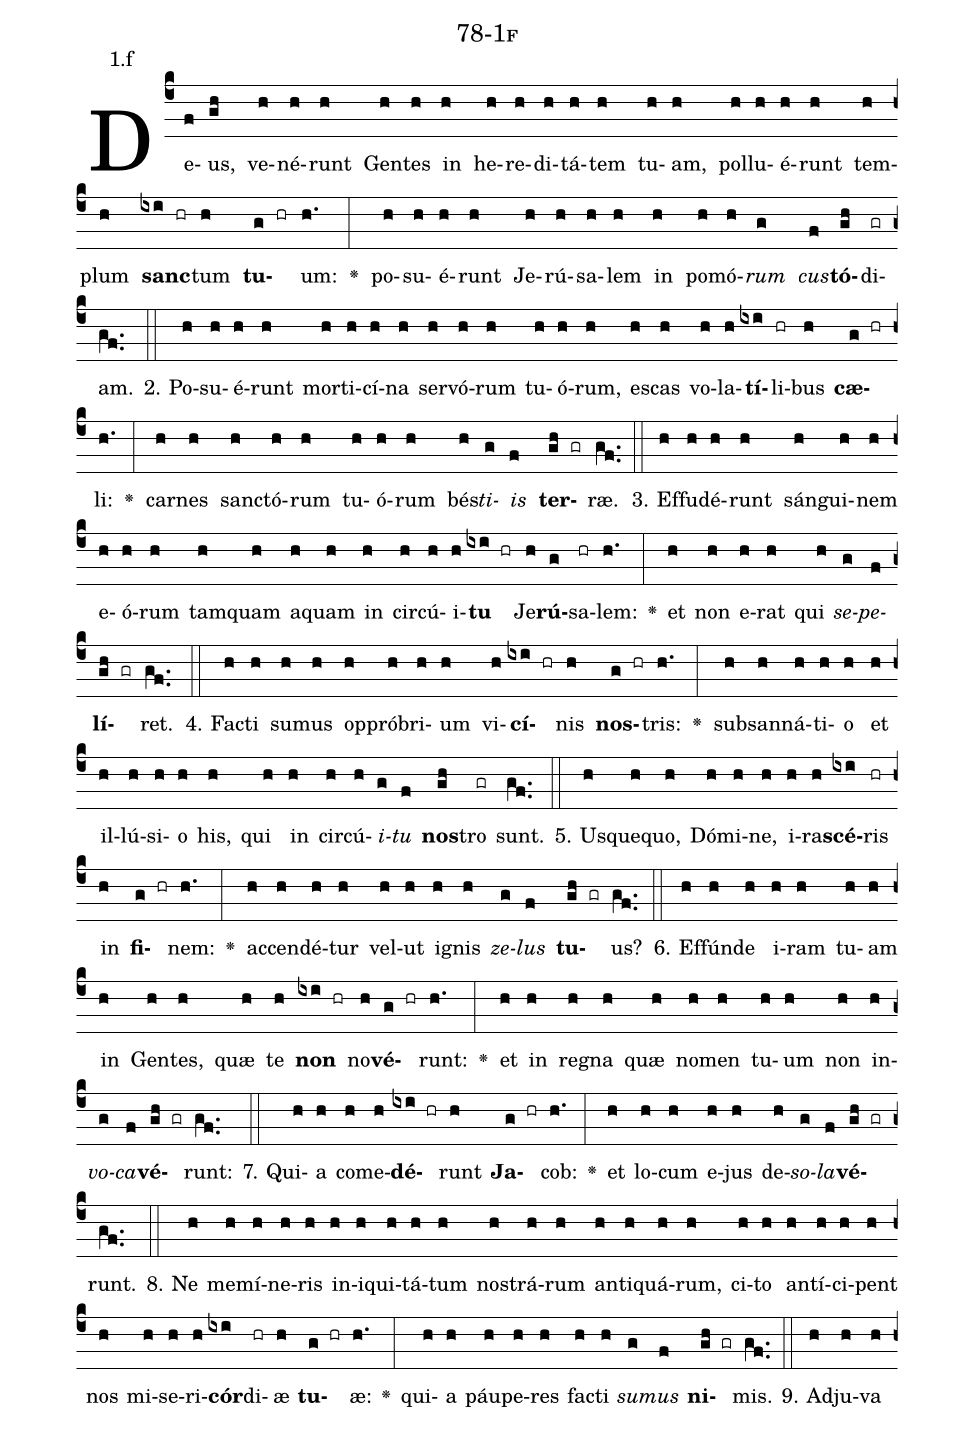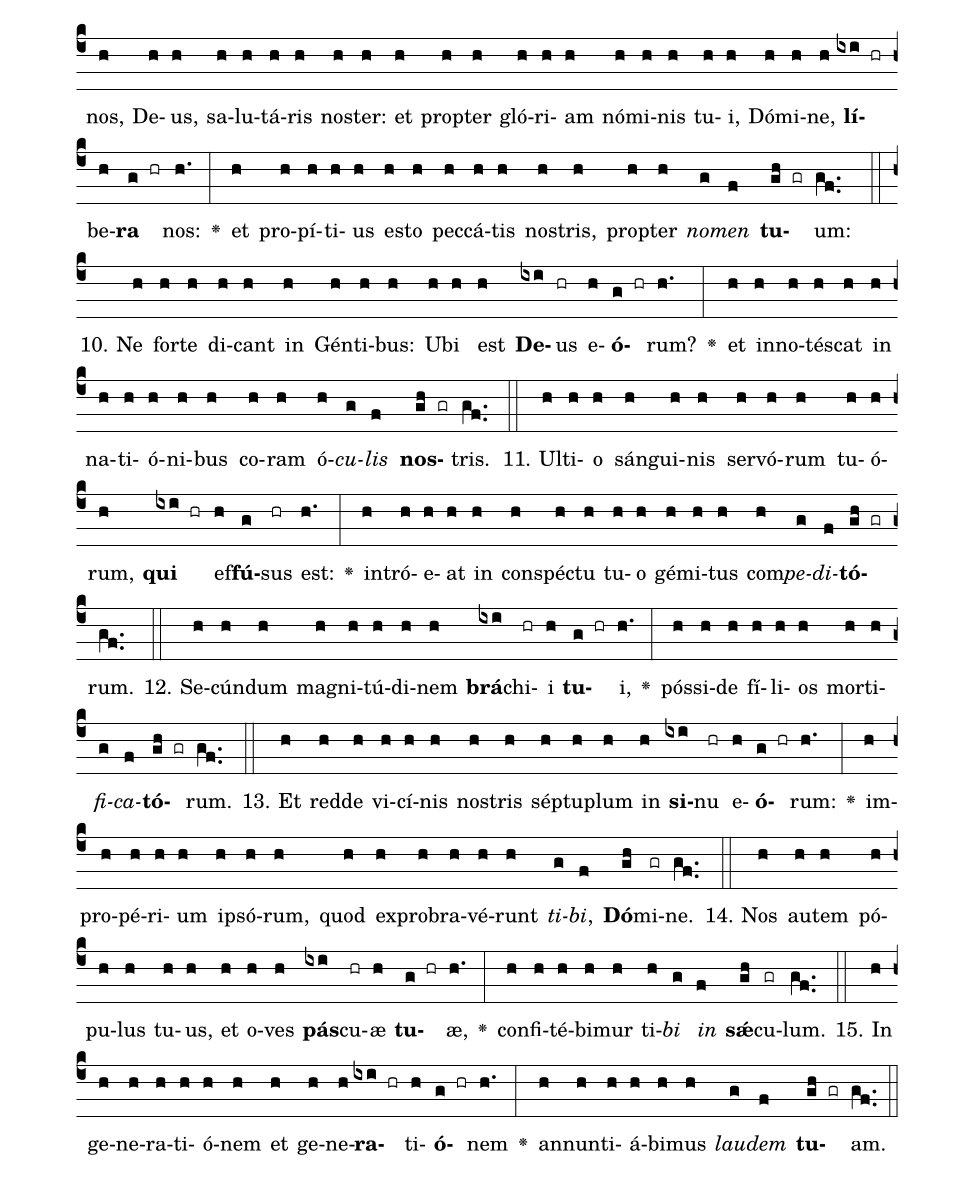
name: 78-1f;
annotation: 1.f;
%%
(c4)De(f)us,(gh) ve(h)né(h)runt(h) Gen(h)tes(h) in(h) he(h)re(h)di(h)tá(h)tem(h) tu(h)am,(h) pol(h)lu(h)é(h)runt(h) tem(h)plum(h) <b>sanc</b>(ixi hr)tum(h) <b>tu</b>(g hr)um:(h.) <v>\greheightstar</v>(:) po(h)su(h)é(h)runt(h) Je(h)rú(h)sa(h)lem(h) in(h) po(h)mó(h)<i>rum</i>(g) <i>cus</i>(f)<b>tó</b>(gh)di(gr)am.(gf..) (::)
2. Po(h)su(h)é(h)runt(h) mor(h)ti(h)cí(h)na(h) ser(h)vó(h)rum(h) tu(h)ó(h)rum,(h) es(h)cas(h) vo(h)la(h)<b>tí</b>(ixi)li(hr)bus(h) <b>cæ</b>(g hr)li:(h.) <v>\greheightstar</v>(:) car(h)nes(h) sanc(h)tó(h)rum(h) tu(h)ó(h)rum(h) bés(h)<i>ti</i>(g)<i>is</i>(f) <b>ter</b>(gh gr)ræ.(gf..) (::)
3. Ef(h)fu(h)dé(h)runt(h) sán(h)gui(h)nem(h) e(h)ó(h)rum(h) tam(h)quam(h) a(h)quam(h) in(h) cir(h)cú(h)i(h)<b>tu</b>(ixi hr) Je(h)<b>rú</b>(g)sa(hr)lem:(h.) <v>\greheightstar</v>(:) et(h) non(h) e(h)rat(h) qui(h) <i>se</i>(g)<i>pe</i>(f)<b>lí</b>(gh gr)ret.(gf..) (::)
4. Fac(h)ti(h) su(h)mus(h) op(h)pró(h)bri(h)um(h) vi(h)<b>cí</b>(ixi hr)nis(h) <b>nos</b>(g hr)tris:(h.) <v>\greheightstar</v>(:) sub(h)san(h)ná(h)ti(h)o(h) et(h) il(h)lú(h)si(h)o(h) his,(h) qui(h) in(h) cir(h)cú(h)<i>i</i>(g)<i>tu</i>(f) <b>nos</b>(gh)tro(gr) sunt.(gf..) (::)
5. Us(h)que(h)quo,(h) Dó(h)mi(h)ne,(h) i(h)ra(h)<b>scé</b>(ixi)ris(hr) in(h) <b>fi</b>(g hr)nem:(h.) <v>\greheightstar</v>(:) ac(h)cen(h)dé(h)tur(h) vel(h)ut(h) i(h)gnis(h) <i>ze</i>(g)<i>lus</i>(f) <b>tu</b>(gh gr)us?(gf..) (::)
6. Ef(h)fún(h)de(h) i(h)ram(h) tu(h)am(h) in(h) Gen(h)tes,(h) quæ(h) te(h) <b>non</b>(ixi hr) no(h)<b>vé</b>(g hr)runt:(h.) <v>\greheightstar</v>(:) et(h) in(h) re(h)gna(h) quæ(h) no(h)men(h) tu(h)um(h) non(h) in(h)<i>vo</i>(g)<i>ca</i>(f)<b>vé</b>(gh gr)runt:(gf..) (::)
7. Qui(h)a(h) com(h)e(h)<b>dé</b>(ixi hr)runt(h) <b>Ja</b>(g hr)cob:(h.) <v>\greheightstar</v>(:) et(h) lo(h)cum(h) e(h)jus(h) de(h)<i>so</i>(g)<i>la</i>(f)<b>vé</b>(gh gr)runt.(gf..) (::)
8. Ne(h) me(h)mí(h)ne(h)ris(h) in(h)i(h)qui(h)tá(h)tum(h) nos(h)trá(h)rum(h) an(h)ti(h)quá(h)rum,(h) ci(h)to(h) an(h)tí(h)ci(h)pent(h) nos(h) mi(h)se(h)ri(h)<b>cór</b>(ixi)di(hr)æ(h) <b>tu</b>(g hr)æ:(h.) <v>\greheightstar</v>(:) qui(h)a(h) páu(h)pe(h)res(h) fac(h)ti(h) <i>su</i>(g)<i>mus</i>(f) <b>ni</b>(gh gr)mis.(gf..) (::)
9. Ad(h)ju(h)va(h) nos,(h) De(h)us,(h) sa(h)lu(h)tá(h)ris(h) nos(h)ter:(h) et(h) prop(h)ter(h) gló(h)ri(h)am(h) nó(h)mi(h)nis(h) tu(h)i,(h) Dó(h)mi(h)ne,(h) <b>lí</b>(ixi hr)be(h)<b>ra</b>(g hr) nos:(h.) <v>\greheightstar</v>(:) et(h) pro(h)pí(h)ti(h)us(h) es(h)to(h) pec(h)cá(h)tis(h) nos(h)tris,(h) prop(h)ter(h) <i>no</i>(g)<i>men</i>(f) <b>tu</b>(gh gr)um:(gf..) (::)
10. Ne(h) for(h)te(h) di(h)cant(h) in(h) Gén(h)ti(h)bus:(h) U(h)bi(h) est(h) <b>De</b>(ixi)us(hr) e(h)<b>ó</b>(g hr)rum?(h.) <v>\greheightstar</v>(:) et(h) in(h)no(h)tés(h)cat(h) in(h) na(h)ti(h)ó(h)ni(h)bus(h) co(h)ram(h) ó(h)<i>cu</i>(g)<i>lis</i>(f) <b>nos</b>(gh gr)tris.(gf..) (::)
11. Ul(h)ti(h)o(h) sán(h)gui(h)nis(h) ser(h)vó(h)rum(h) tu(h)ó(h)rum,(h) <b>qui</b>(ixi hr) ef(h)<b>fú</b>(g)sus(hr) est:(h.) <v>\greheightstar</v>(:) in(h)tró(h)e(h)at(h) in(h) con(h)spéc(h)tu(h) tu(h)o(h) gé(h)mi(h)tus(h) com(h)<i>pe</i>(g)<i>di</i>(f)<b>tó</b>(gh gr)rum.(gf..) (::)
12. Se(h)cún(h)dum(h) ma(h)gni(h)tú(h)di(h)nem(h) <b>brá</b>(ixi)chi(hr)i(h) <b>tu</b>(g hr)i,(h.) <v>\greheightstar</v>(:) pós(h)si(h)de(h) fí(h)li(h)os(h) mor(h)ti(h)<i>fi</i>(g)<i>ca</i>(f)<b>tó</b>(gh gr)rum.(gf..) (::)
13. Et(h) red(h)de(h) vi(h)cí(h)nis(h) nos(h)tris(h) sép(h)tu(h)plum(h) in(h) <b>si</b>(ixi)nu(hr) e(h)<b>ó</b>(g hr)rum:(h.) <v>\greheightstar</v>(:) im(h)pro(h)pé(h)ri(h)um(h) ip(h)só(h)rum,(h) quod(h) ex(h)pro(h)bra(h)vé(h)runt(h) <i>ti</i>(g)<i>bi</i>,(f) <b>Dó</b>(gh)mi(gr)ne.(gf..) (::)
14. Nos(h) au(h)tem(h) pó(h)pu(h)lus(h) tu(h)us,(h) et(h) o(h)ves(h) <b>pás</b>(ixi)cu(hr)æ(h) <b>tu</b>(g hr)æ,(h.) <v>\greheightstar</v>(:) con(h)fi(h)té(h)bi(h)mur(h) ti(h)<i>bi</i>(g) <i>in</i>(f) <b>sǽ</b>(gh)cu(gr)lum.(gf..) (::)
15. In(h) ge(h)ne(h)ra(h)ti(h)ó(h)nem(h) et(h) ge(h)ne(h)<b>ra</b>(ixi hr)ti(h)<b>ó</b>(g hr)nem(h.) <v>\greheightstar</v>(:) an(h)nun(h)ti(h)á(h)bi(h)mus(h) <i>lau</i>(g)<i>dem</i>(f) <b>tu</b>(gh gr)am.(gf..) (::)
